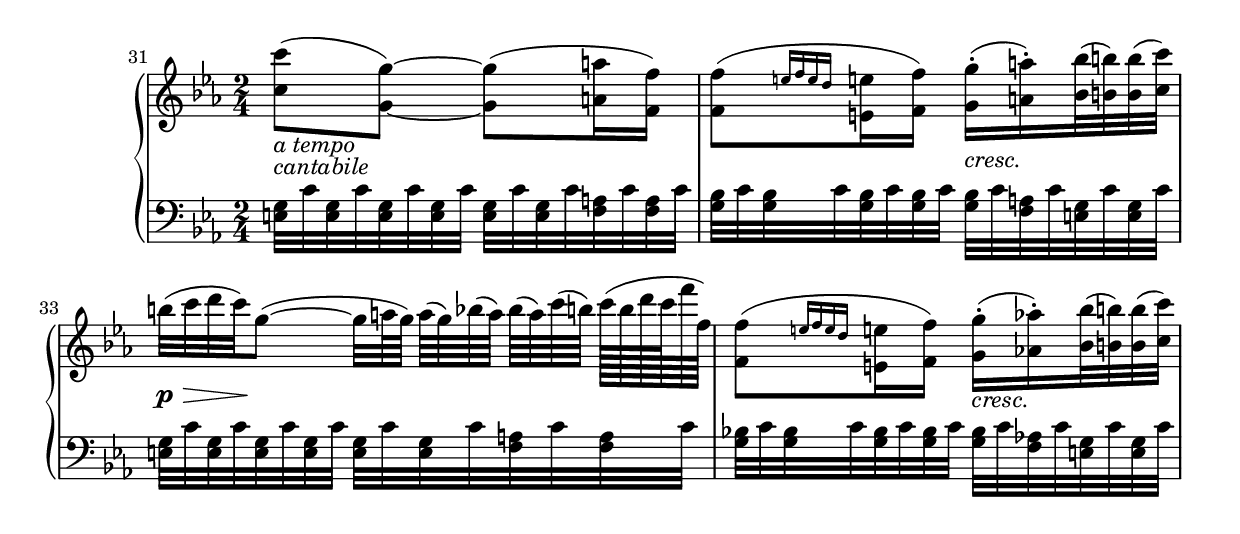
%% DO NOT EDIT this file manually; it is automatically
%% generated from LSR http://lsr.di.unimi.it
%% Make any changes in LSR itself, or in Documentation/snippets/new/ ,
%% and then run scripts/auxiliar/makelsr.py
%%
%% This file is in the public domain.
\version "2.19.2"

\header {
  lsrtags = "headword"

  texidoc = "
Rhythms headword

"
  doctitle = "Rhythms headword"
} % begin verbatim

% Beethoven, Op. 81a
% Piano sonata 26 - Das Lebewohl
% Movt II - Abwesenheit
% Measures 31 - 34

\include "english.ly"

\layout {
  \context {
    \Score
    \override SpacingSpanner.base-shortest-duration =
      #(ly:make-moment 1/40)
      %\override SpacingSpanner.strict-grace-spacing = ##t
  }
}

\new PianoStaff <<

   % RH Staff
   \new Staff {
      \clef treble
      \key c \minor
      \time 2/4
      \set Score.currentBarNumber = #31

      <c''' c''>8 ( -\markup {
        \override #'(baseline-skip . 2) \italic \column {
          \line { a tempo }
          cantabile
        }
      }
      <g'' g'>8 )
      ~
      <g'' g'>8 (
      <a'' a'>16
      <f'' f'>16 )

      |

      \afterGrace
         <f'' f'>8 [ (
         {
            e''16 [
            f''16
            e''16
            d''16 ]
         }
      <e''! e'>16
      <f'' f'>16 ] )
      \once \override TextScript.padding = #3.8
      <g'' g'>16 ( \staccato -\markup { \italic cresc. }
      <a'' a'>16 ) \staccato
      <bf'' bf'>32  (
      <b'' b'>32 )
      <b'' b'>32 (
      <c''' c''>32 )

      |

      \once \override DynamicLineSpanner.padding = #2
      b''32 ( \p \>
      c'''32
      d'''32
      c'''32 ) \!
      g''8 (
      ~
      32 [
      a''64
      g''64 ) ]

      a''64 ( [
      g''64 )
      bf''64 (
      a''64 ) ]

      bf''64 ( [
      a''64 )
      c'''64 (
      b''64 ) ]

      c'''128 ( [
      b''128
      d'''128
      c'''128
      f'''64
      f''64 ) ]

      |

      \afterGrace
         <f'' f'>8 [ (
         {
            e''16 [
            f''16
            e''16
            d''16 ]
         }
      <e''! e'>16
      <f'' f'>16 ] )
      <g'' g'>16 ( \staccato -\markup { \italic cresc. }
      <af''! af'!>16 ) \staccato
      <bf'' bf'>32  (
      <b'' b'>32 )
      <b'' b'>32 (
      <c''' c''>32 )
   }

   % LH Staff
   \new Staff {
      \clef bass
      \key c \minor
      \time 2/4

      <g e>32
      c'32
      <g e>32
      c'32

      <g e>32
      c'32
      <g e>32
      c'32

      <g e>32
      c'32
      <g e>32
      c'32

      <a f>32
      c'32
      <a f>32
      c'32

      |

      <bf g>32
      c'32
      <bf g>32
      c'32

      <bf g>32
      c'32
      <bf g>32
      c'32

      <bf g>32
      c'32
      <a f>32
      c'32

      <g e>32
      c'32
      <g e>32
      c'32

      |

      <g e>32
      c'32
      <g e>32
      c'32

      <g e>32
      c'32
      <g e>32
      c'32

      <g e>32
      c'32
      <g e>32
      c'32

      <a f>32
      c'32
      <a f>32
      c'32

      |

      <bf! g>32
      c'32
      <bf g>32
      c'32

      <bf g>32
      c'32
      <bf g>32
      c'32

      <bf g>32
      c'32
      <af! f>32
      c'32

      <g e>32
      c'32
      <g e>32
      c'32
   }

>>
